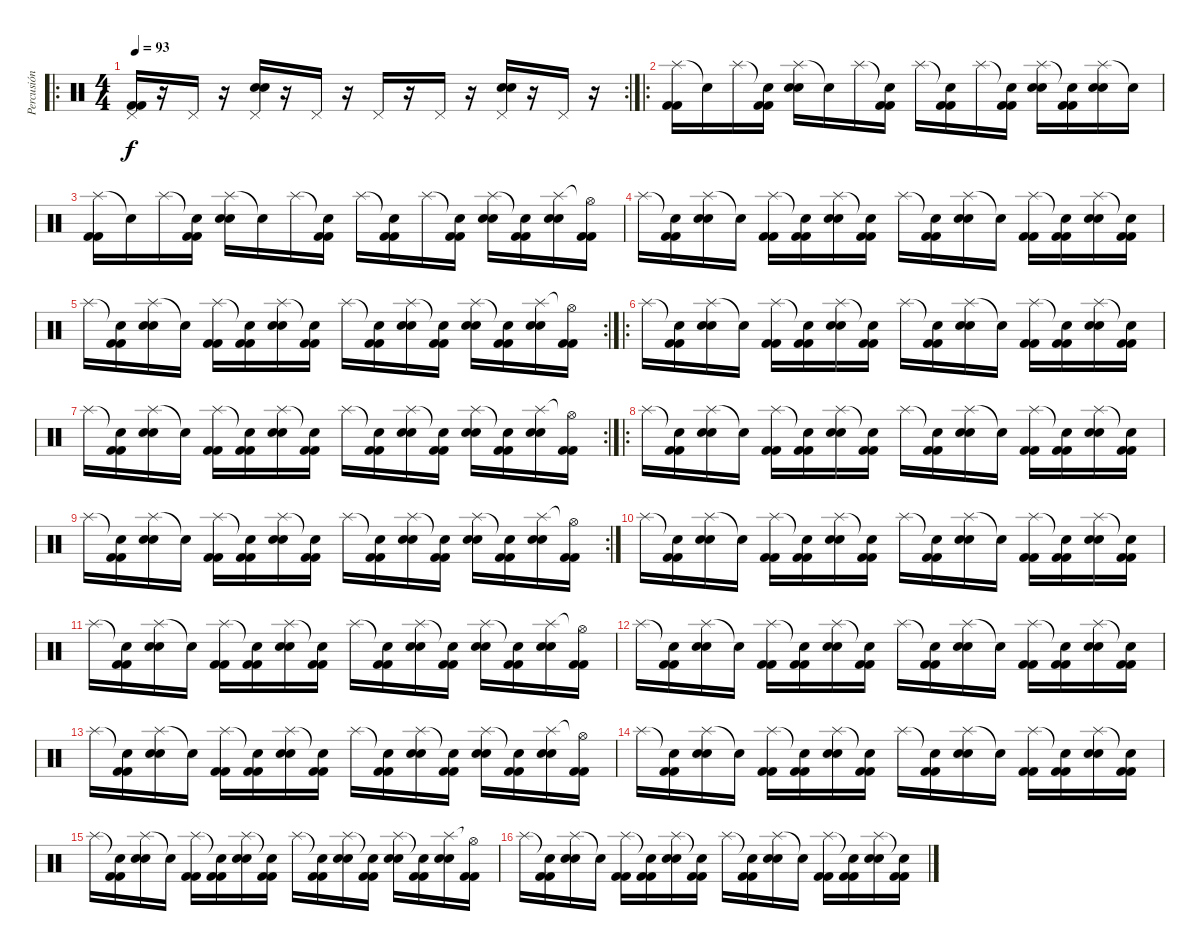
\track ("Percusión" "Percusión") {instrument percussion}
\staff {score}
\articulation defaults
\ro
\rc 2
\ts (4 4)
\tempo 93
\clef neutral
\ks c
("Pedal Hi-Hat (hit)" "Kick (hit) 2" "Kick (hit) 2").16{dy f} r.16 "Pedal Hi-Hat (hit)".16 r.16 ("Pedal Hi-Hat (hit)" "Electric Snare (hit)" "Electric Snare (hit)").16 r.16 "Pedal Hi-Hat (hit)".16 r.16 "Pedal Hi-Hat (hit)".16 r.16 "Pedal Hi-Hat (hit)".16 r.16 ("Pedal Hi-Hat (hit)" "Electric Snare (hit)" "Electric Snare (hit)").16 r.16 "Pedal Hi-Hat (hit)".16 r.16 |
\ro
("Splash (hit)" "Kick (hit) 2" "Kick (hit) 2").16 "Snare (hit)"{t}.16 "Splash (hit)".16 ("Snare (hit)"{t} "Kick (hit) 2" "Kick (hit) 2").16 ("Splash (hit)" "Electric Snare (hit)" "Electric Snare (hit)").16 "Snare (hit)"{t}.16 "Splash (hit)".16 ("Snare (hit)"{t} "Kick (hit) 2" "Kick (hit) 2").16 "Splash (hit)".16 ("Snare (hit)"{t} "Kick (hit) 2" "Kick (hit) 2").16 "Splash (hit)".16 ("Snare (hit)"{t} "Kick (hit) 2" "Kick (hit) 2").16 ("Splash (hit)" "Electric Snare (hit)" "Electric Snare (hit)").16 ("Snare (hit)"{t} "Kick (hit) 2" "Kick (hit) 2").16 ("Splash (hit)" "Electric Snare (hit)" "Electric Snare (hit)").16 "Snare (hit)"{t}.16 |
("Splash (hit)" "Kick (hit) 2" "Kick (hit) 2").16 "Snare (hit)"{t}.16 "Splash (hit)".16 ("Snare (hit)"{t} "Kick (hit) 2" "Kick (hit) 2").16 ("Splash (hit)" "Electric Snare (hit)" "Electric Snare (hit)").16 "Snare (hit)"{t}.16 "Splash (hit)".16 ("Snare (hit)"{t} "Kick (hit) 2" "Kick (hit) 2").16 "Splash (hit)".16 ("Snare (hit)"{t} "Kick (hit) 2" "Kick (hit) 2").16 "Splash (hit)".16 ("Snare (hit)"{t} "Kick (hit) 2" "Kick (hit) 2").16 ("Splash (hit)" "Electric Snare (hit)" "Electric Snare (hit)").16 ("Snare (hit)"{t} "Kick (hit) 2" "Kick (hit) 2").16 ("Splash (hit)" "Electric Snare (hit)" "Electric Snare (hit)").16 ("Hi-Hat (open)"{t} "Kick (hit) 2" "Kick (hit) 2").16 |
"Splash (hit)".16 ("Snare (hit)"{t} "Kick (hit) 2" "Kick (hit) 2").16 ("Splash (hit)" "Electric Snare (hit)" "Electric Snare (hit)").16 "Snare (hit)"{t}.16 ("Splash (hit)" "Kick (hit) 2" "Kick (hit) 2").16 ("Snare (hit)"{t} "Kick (hit) 2" "Kick (hit) 2").16 ("Splash (hit)" "Electric Snare (hit)" "Electric Snare (hit)").16 ("Snare (hit)"{t} "Kick (hit) 2" "Kick (hit) 2").16 "Splash (hit)".16 ("Snare (hit)"{t} "Kick (hit) 2" "Kick (hit) 2").16 ("Splash (hit)" "Electric Snare (hit)" "Electric Snare (hit)").16 "Snare (hit)"{t}.16 ("Splash (hit)" "Kick (hit) 2" "Kick (hit) 2").16 ("Snare (hit)"{t} "Kick (hit) 2" "Kick (hit) 2").16 ("Splash (hit)" "Electric Snare (hit)" "Electric Snare (hit)").16 ("Snare (hit)"{t} "Kick (hit) 2" "Kick (hit) 2").16 |
\rc 2 "Splash (hit)".16
("Snare (hit)"{t} "Kick (hit) 2" "Kick (hit) 2").16 ("Splash (hit)" "Electric Snare (hit)" "Electric Snare (hit)").16 "Snare (hit)"{t}.16 ("Splash (hit)" "Kick (hit) 2" "Kick (hit) 2").16 ("Snare (hit)"{t} "Kick (hit) 2" "Kick (hit) 2").16 ("Splash (hit)" "Electric Snare (hit)" "Electric Snare (hit)").16 ("Snare (hit)"{t} "Kick (hit) 2" "Kick (hit) 2").16 "Splash (hit)".16 ("Snare (hit)"{t} "Kick (hit) 2" "Kick (hit) 2").16 ("Splash (hit)" "Electric Snare (hit)" "Electric Snare (hit)").16 ("Snare (hit)"{t} "Kick (hit) 2" "Kick (hit) 2").16 ("Splash (hit)" "Electric Snare (hit)" "Electric Snare (hit)").16 ("Snare (hit)"{t} "Kick (hit) 2" "Kick (hit) 2").16 ("Splash (hit)" "Electric Snare (hit)" "Electric Snare (hit)").16 ("Hi-Hat (open)"{t} "Kick (hit) 2" "Kick (hit) 2").16 |
\ro "Splash (hit)".16
("Snare (hit)"{t} "Kick (hit) 2" "Kick (hit) 2").16 ("Splash (hit)" "Electric Snare (hit)" "Electric Snare (hit)").16 "Snare (hit)"{t}.16 ("Splash (hit)" "Kick (hit) 2" "Kick (hit) 2").16 ("Snare (hit)"{t} "Kick (hit) 2" "Kick (hit) 2").16 ("Splash (hit)" "Electric Snare (hit)" "Electric Snare (hit)").16 ("Snare (hit)"{t} "Kick (hit) 2" "Kick (hit) 2").16 "Splash (hit)".16 ("Snare (hit)"{t} "Kick (hit) 2" "Kick (hit) 2").16 ("Splash (hit)" "Electric Snare (hit)" "Electric Snare (hit)").16 "Snare (hit)"{t}.16 ("Splash (hit)" "Kick (hit) 2" "Kick (hit) 2").16 ("Snare (hit)"{t} "Kick (hit) 2" "Kick (hit) 2").16 ("Splash (hit)" "Electric Snare (hit)" "Electric Snare (hit)").16 ("Snare (hit)"{t} "Kick (hit) 2" "Kick (hit) 2").16 |
\rc 2 "Splash (hit)".16
("Snare (hit)"{t} "Kick (hit) 2" "Kick (hit) 2").16 ("Splash (hit)" "Electric Snare (hit)" "Electric Snare (hit)").16 "Snare (hit)"{t}.16 ("Splash (hit)" "Kick (hit) 2" "Kick (hit) 2").16 ("Snare (hit)"{t} "Kick (hit) 2" "Kick (hit) 2").16 ("Splash (hit)" "Electric Snare (hit)" "Electric Snare (hit)").16 ("Snare (hit)"{t} "Kick (hit) 2" "Kick (hit) 2").16 "Splash (hit)".16 ("Snare (hit)"{t} "Kick (hit) 2" "Kick (hit) 2").16 ("Splash (hit)" "Electric Snare (hit)" "Electric Snare (hit)").16 ("Snare (hit)"{t} "Kick (hit) 2" "Kick (hit) 2").16 ("Splash (hit)" "Electric Snare (hit)" "Electric Snare (hit)").16 ("Snare (hit)"{t} "Kick (hit) 2" "Kick (hit) 2").16 ("Splash (hit)" "Electric Snare (hit)" "Electric Snare (hit)").16 ("Hi-Hat (open)"{t} "Kick (hit) 2" "Kick (hit) 2").16 |
\ro "Splash (hit)".16
("Snare (hit)"{t} "Kick (hit) 2" "Kick (hit) 2").16 ("Splash (hit)" "Electric Snare (hit)" "Electric Snare (hit)").16 "Snare (hit)"{t}.16 ("Splash (hit)" "Kick (hit) 2" "Kick (hit) 2").16 ("Snare (hit)"{t} "Kick (hit) 2" "Kick (hit) 2").16 ("Splash (hit)" "Electric Snare (hit)" "Electric Snare (hit)").16 ("Snare (hit)"{t} "Kick (hit) 2" "Kick (hit) 2").16 "Splash (hit)".16 ("Snare (hit)"{t} "Kick (hit) 2" "Kick (hit) 2").16 ("Splash (hit)" "Electric Snare (hit)" "Electric Snare (hit)").16 "Snare (hit)"{t}.16 ("Splash (hit)" "Kick (hit) 2" "Kick (hit) 2").16 ("Snare (hit)"{t} "Kick (hit) 2" "Kick (hit) 2").16 ("Splash (hit)" "Electric Snare (hit)" "Electric Snare (hit)").16 ("Snare (hit)"{t} "Kick (hit) 2" "Kick (hit) 2").16 |
\rc 2 "Splash (hit)".16
("Snare (hit)"{t} "Kick (hit) 2" "Kick (hit) 2").16 ("Splash (hit)" "Electric Snare (hit)" "Electric Snare (hit)").16 "Snare (hit)"{t}.16 ("Splash (hit)" "Kick (hit) 2" "Kick (hit) 2").16 ("Snare (hit)"{t} "Kick (hit) 2" "Kick (hit) 2").16 ("Splash (hit)" "Electric Snare (hit)" "Electric Snare (hit)").16 ("Snare (hit)"{t} "Kick (hit) 2" "Kick (hit) 2").16 "Splash (hit)".16 ("Snare (hit)"{t} "Kick (hit) 2" "Kick (hit) 2").16 ("Splash (hit)" "Electric Snare (hit)" "Electric Snare (hit)").16 ("Snare (hit)"{t} "Kick (hit) 2" "Kick (hit) 2").16 ("Splash (hit)" "Electric Snare (hit)" "Electric Snare (hit)").16 ("Snare (hit)"{t} "Kick (hit) 2" "Kick (hit) 2").16 ("Splash (hit)" "Electric Snare (hit)" "Electric Snare (hit)").16 ("Hi-Hat (open)"{t} "Kick (hit) 2" "Kick (hit) 2").16 |
"Splash (hit)".16 ("Snare (hit)"{t} "Kick (hit) 2" "Kick (hit) 2").16 ("Splash (hit)" "Electric Snare (hit)" "Electric Snare (hit)").16 "Snare (hit)"{t}.16 ("Splash (hit)" "Kick (hit) 2" "Kick (hit) 2").16 ("Snare (hit)"{t} "Kick (hit) 2" "Kick (hit) 2").16 ("Splash (hit)" "Electric Snare (hit)" "Electric Snare (hit)").16 ("Snare (hit)"{t} "Kick (hit) 2" "Kick (hit) 2").16 "Splash (hit)".16 ("Snare (hit)"{t} "Kick (hit) 2" "Kick (hit) 2").16 ("Splash (hit)" "Electric Snare (hit)" "Electric Snare (hit)").16 "Snare (hit)"{t}.16 ("Splash (hit)" "Kick (hit) 2" "Kick (hit) 2").16 ("Snare (hit)"{t} "Kick (hit) 2" "Kick (hit) 2").16 ("Splash (hit)" "Electric Snare (hit)" "Electric Snare (hit)").16 ("Snare (hit)"{t} "Kick (hit) 2" "Kick (hit) 2").16 |
"Splash (hit)".16 ("Snare (hit)"{t} "Kick (hit) 2" "Kick (hit) 2").16 ("Splash (hit)" "Electric Snare (hit)" "Electric Snare (hit)").16 "Snare (hit)"{t}.16 ("Splash (hit)" "Kick (hit) 2" "Kick (hit) 2").16 ("Snare (hit)"{t} "Kick (hit) 2" "Kick (hit) 2").16 ("Splash (hit)" "Electric Snare (hit)" "Electric Snare (hit)").16 ("Snare (hit)"{t} "Kick (hit) 2" "Kick (hit) 2").16 "Splash (hit)".16 ("Snare (hit)"{t} "Kick (hit) 2" "Kick (hit) 2").16 ("Splash (hit)" "Electric Snare (hit)" "Electric Snare (hit)").16 ("Snare (hit)"{t} "Kick (hit) 2" "Kick (hit) 2").16 ("Splash (hit)" "Electric Snare (hit)" "Electric Snare (hit)").16 ("Snare (hit)"{t} "Kick (hit) 2" "Kick (hit) 2").16 ("Splash (hit)" "Electric Snare (hit)" "Electric Snare (hit)").16 ("Hi-Hat (open)"{t} "Kick (hit) 2" "Kick (hit) 2").16 |
"Splash (hit)".16 ("Snare (hit)"{t} "Kick (hit) 2" "Kick (hit) 2").16 ("Splash (hit)" "Electric Snare (hit)" "Electric Snare (hit)").16 "Snare (hit)"{t}.16 ("Splash (hit)" "Kick (hit) 2" "Kick (hit) 2").16 ("Snare (hit)"{t} "Kick (hit) 2" "Kick (hit) 2").16 ("Splash (hit)" "Electric Snare (hit)" "Electric Snare (hit)").16 ("Snare (hit)"{t} "Kick (hit) 2" "Kick (hit) 2").16 "Splash (hit)".16 ("Snare (hit)"{t} "Kick (hit) 2" "Kick (hit) 2").16 ("Splash (hit)" "Electric Snare (hit)" "Electric Snare (hit)").16 "Snare (hit)"{t}.16 ("Splash (hit)" "Kick (hit) 2" "Kick (hit) 2").16 ("Snare (hit)"{t} "Kick (hit) 2" "Kick (hit) 2").16 ("Splash (hit)" "Electric Snare (hit)" "Electric Snare (hit)").16 ("Snare (hit)"{t} "Kick (hit) 2" "Kick (hit) 2").16 |
"Splash (hit)".16 ("Snare (hit)"{t} "Kick (hit) 2" "Kick (hit) 2").16 ("Splash (hit)" "Electric Snare (hit)" "Electric Snare (hit)").16 "Snare (hit)"{t}.16 ("Splash (hit)" "Kick (hit) 2" "Kick (hit) 2").16 ("Snare (hit)"{t} "Kick (hit) 2" "Kick (hit) 2").16 ("Splash (hit)" "Electric Snare (hit)" "Electric Snare (hit)").16 ("Snare (hit)"{t} "Kick (hit) 2" "Kick (hit) 2").16 "Splash (hit)".16 ("Snare (hit)"{t} "Kick (hit) 2" "Kick (hit) 2").16 ("Splash (hit)" "Electric Snare (hit)" "Electric Snare (hit)").16 ("Snare (hit)"{t} "Kick (hit) 2" "Kick (hit) 2").16 ("Splash (hit)" "Electric Snare (hit)" "Electric Snare (hit)").16 ("Snare (hit)"{t} "Kick (hit) 2" "Kick (hit) 2").16 ("Splash (hit)" "Electric Snare (hit)" "Electric Snare (hit)").16 ("Hi-Hat (open)"{t} "Kick (hit) 2" "Kick (hit) 2").16 |
"Splash (hit)".16 ("Snare (hit)"{t} "Kick (hit) 2" "Kick (hit) 2").16 ("Splash (hit)" "Electric Snare (hit)" "Electric Snare (hit)").16 "Snare (hit)"{t}.16 ("Splash (hit)" "Kick (hit) 2" "Kick (hit) 2").16 ("Snare (hit)"{t} "Kick (hit) 2" "Kick (hit) 2").16 ("Splash (hit)" "Electric Snare (hit)" "Electric Snare (hit)").16 ("Snare (hit)"{t} "Kick (hit) 2" "Kick (hit) 2").16 "Splash (hit)".16 ("Snare (hit)"{t} "Kick (hit) 2" "Kick (hit) 2").16 ("Splash (hit)" "Electric Snare (hit)" "Electric Snare (hit)").16 "Snare (hit)"{t}.16 ("Splash (hit)" "Kick (hit) 2" "Kick (hit) 2").16 ("Snare (hit)"{t} "Kick (hit) 2" "Kick (hit) 2").16 ("Splash (hit)" "Electric Snare (hit)" "Electric Snare (hit)").16 ("Snare (hit)"{t} "Kick (hit) 2" "Kick (hit) 2").16 |
"Splash (hit)".16 ("Snare (hit)"{t} "Kick (hit) 2" "Kick (hit) 2").16 ("Splash (hit)" "Electric Snare (hit)" "Electric Snare (hit)").16 "Snare (hit)"{t}.16 ("Splash (hit)" "Kick (hit) 2" "Kick (hit) 2").16 ("Snare (hit)"{t} "Kick (hit) 2" "Kick (hit) 2").16 ("Splash (hit)" "Electric Snare (hit)" "Electric Snare (hit)").16 ("Snare (hit)"{t} "Kick (hit) 2" "Kick (hit) 2").16 "Splash (hit)".16 ("Snare (hit)"{t} "Kick (hit) 2" "Kick (hit) 2").16 ("Splash (hit)" "Electric Snare (hit)" "Electric Snare (hit)").16 ("Snare (hit)"{t} "Kick (hit) 2" "Kick (hit) 2").16 ("Splash (hit)" "Electric Snare (hit)" "Electric Snare (hit)").16 ("Snare (hit)"{t} "Kick (hit) 2" "Kick (hit) 2").16 ("Splash (hit)" "Electric Snare (hit)" "Electric Snare (hit)").16 ("Hi-Hat (open)"{t} "Kick (hit) 2" "Kick (hit) 2").16 |
"Splash (hit)".16 ("Snare (hit)"{t} "Kick (hit) 2" "Kick (hit) 2").16 ("Splash (hit)" "Electric Snare (hit)" "Electric Snare (hit)").16 "Snare (hit)"{t}.16 ("Splash (hit)" "Kick (hit) 2" "Kick (hit) 2").16 ("Snare (hit)"{t} "Kick (hit) 2" "Kick (hit) 2").16 ("Splash (hit)" "Electric Snare (hit)" "Electric Snare (hit)").16 ("Snare (hit)"{t} "Kick (hit) 2" "Kick (hit) 2").16 "Splash (hit)".16 ("Snare (hit)"{t} "Kick (hit) 2" "Kick (hit) 2").16 ("Splash (hit)" "Electric Snare (hit)" "Electric Snare (hit)").16 "Snare (hit)"{t}.16 ("Splash (hit)" "Kick (hit) 2" "Kick (hit) 2").16 ("Snare (hit)"{t} "Kick (hit) 2" "Kick (hit) 2").16 ("Splash (hit)" "Electric Snare (hit)" "Electric Snare (hit)").16 ("Snare (hit)"{t} "Kick (hit) 2" "Kick (hit) 2").16
